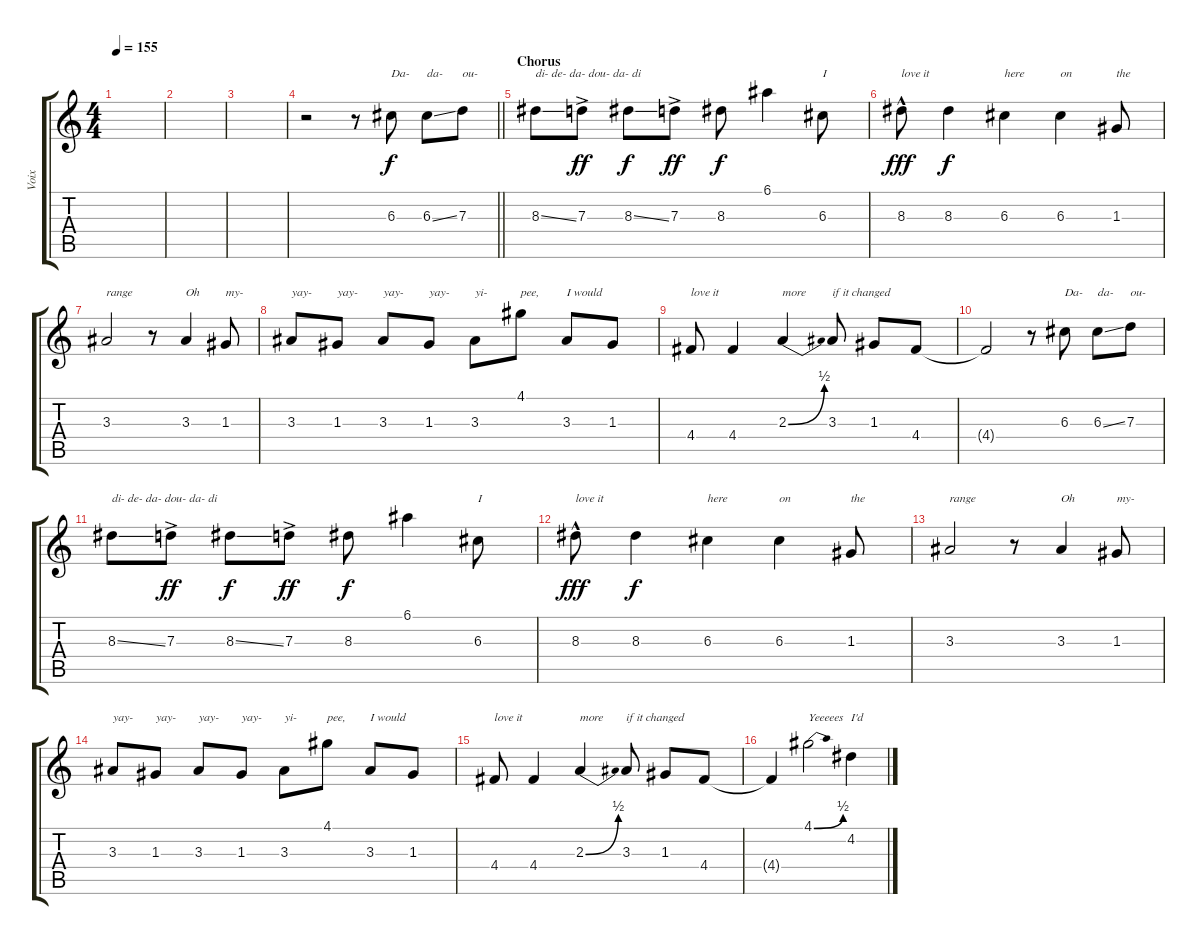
\track ("Voix" "Voix") {instrument acousticguitarsteel}
\staff {score tabs}
\tuning (E4 B3 G3 D3 A2 E2) {hide}
\ts (4 4)
\tempo 155
\clef g2
\ks c
|
|
|
\barLineRight lightlight
r.2 r.8 6.3.8{txt "Da-"} 6.3{ss}.8{txt "da-"} 7.3.8{txt "ou-"} |
\section ("" "Chorus")
8.3{ss}.8{txt "di- de- da- dou- da- di"} 7.3{ac}.8{dy ff} 8.3{ss}.8{dy f} 7.3{ac}.8{dy ff} 8.3.8{dy f} 6.1.4 6.3.8{txt "I"} |
8.3{hac}.8{txt "love it" dy fff} 8.3.4{dy f} 6.3.4{txt "here"} 6.3.4{txt "on"} 1.3.8{txt "the"} |
3.3.2{txt "range"} r.8 3.3.4{txt "Oh"} 1.3.8{txt "my-"} |
3.3.8{txt "yay-"} 1.3.8{txt "yay-"} 3.3.8{txt "yay-"} 1.3.8{txt "yay-"} 3.3.8{txt "yi-"} 4.1.8{txt "pee,"} 3.3.8{txt "I would"} 1.3.8 |
4.4.8{txt "love it"} 4.4.4 2.3{be (bend 0 0 60 2)}.4{txt "more"} 3.3.8{txt "if it changed"} 1.3.8 4.4.8 |
4.4{t}.2 r.8 6.3.8{txt "Da-"} 6.3{ss}.8{txt "da-"} 7.3.8{txt "ou-"} |
8.3{ss}.8{txt "di- de- da- dou- da- di"} 7.3{ac}.8{dy ff} 8.3{ss}.8{dy f} 7.3{ac}.8{dy ff} 8.3.8{dy f} 6.1.4 6.3.8{txt "I"} |
8.3{hac}.8{txt "love it" dy fff} 8.3.4{dy f} 6.3.4{txt "here"} 6.3.4{txt "on"} 1.3.8{txt "the"} |
3.3.2{txt "range"} r.8 3.3.4{txt "Oh"} 1.3.8{txt "my-"} |
3.3.8{txt "yay-"} 1.3.8{txt "yay-"} 3.3.8{txt "yay-"} 1.3.8{txt "yay-"} 3.3.8{txt "yi-"} 4.1.8{txt "pee,"} 3.3.8{txt "I would"} 1.3.8 |
4.4.8{txt "love it"} 4.4.4 2.3{be (bend 0 0 60 2)}.4{txt "more"} 3.3.8{txt "if it changed"} 1.3.8 4.4.8 |
4.4{t}.4 4.1{be (bend 0 0 60 2)}.2{txt "Yeeeees"} 4.2.4{txt "I'd"}
